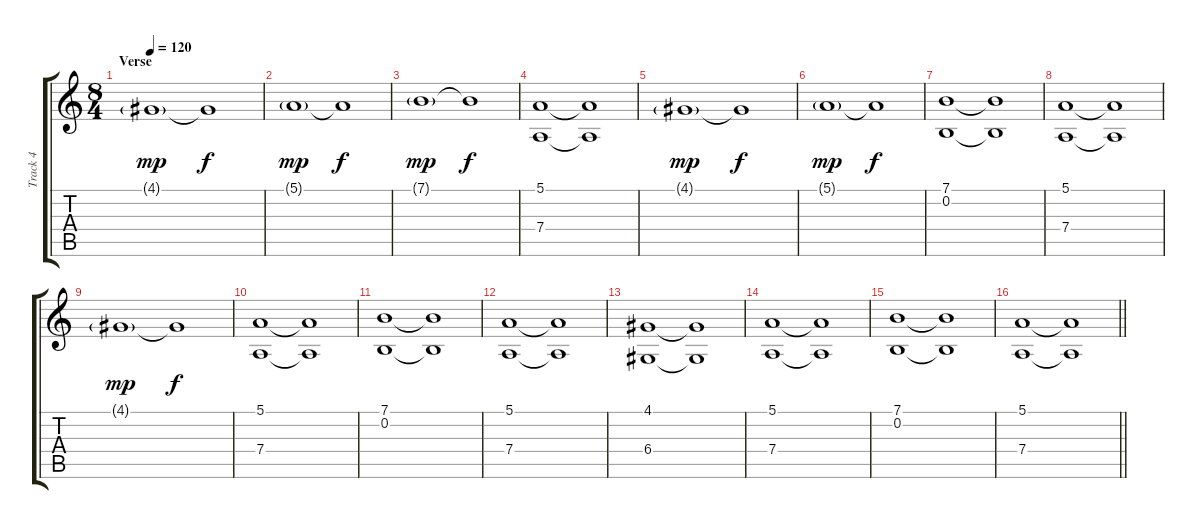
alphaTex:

\track ("Track 4" "Track 4") {instrument pad8sweep}
\staff {score tabs}
\tuning (E4 B3 G3 D3 A2 E2) {hide}
\ts (8 4)
\section ("" "Verse")
\tempo 120
\clef g2
\ks c
4.1{g}.1{dy mp} 4.1{t}.1{dy f} |
5.1{g}.1{dy mp} 5.1{t}.1{dy f} |
7.1{g}.1{dy mp} 7.1{t}.1{dy f} |
(5.1 7.4).1 (5.1{t} 7.4{t}).1 |
4.1{g}.1{dy mp} 4.1{t}.1{dy f} |
5.1{g}.1{dy mp} 5.1{t}.1{dy f} |
(7.1 0.2).1 (7.1{t} 0.2{t}).1 |
(5.1 7.4).1 (5.1{t} 7.4{t}).1 |
4.1{g}.1{dy mp} 4.1{t}.1{dy f} |
(5.1 7.4).1 (5.1{t} 7.4{t}).1 |
(7.1 0.2).1 (7.1{t} 0.2{t}).1 |
(5.1 7.4).1 (5.1{t} 7.4{t}).1 |
(4.1 6.4).1 (4.1{t} 6.4{t}).1 |
(5.1 7.4).1 (5.1{t} 7.4{t}).1 |
(7.1 0.2).1 (7.1{t} 0.2{t}).1 |
\barLineRight lightlight
(5.1 7.4).1 (5.1{t} 7.4{t}).1
